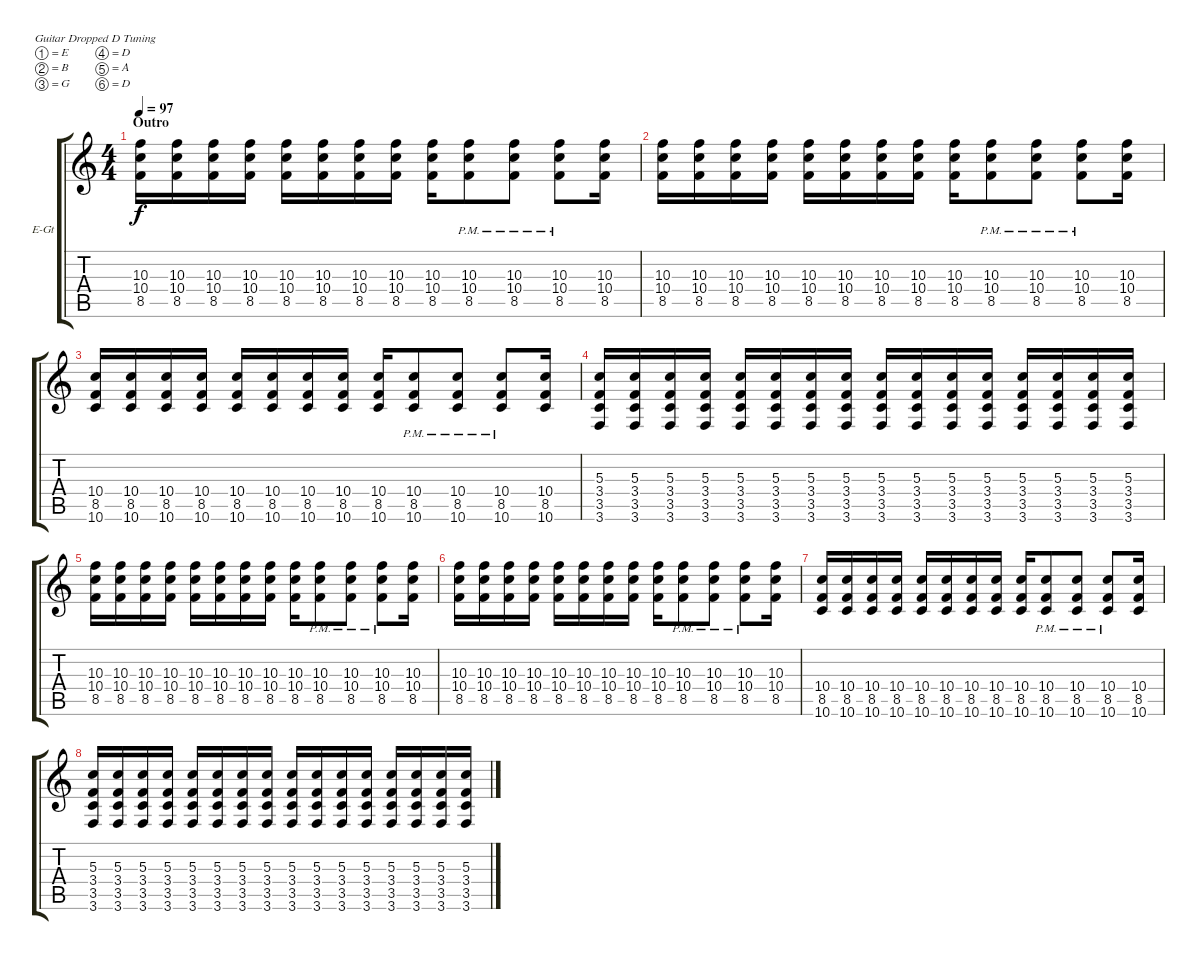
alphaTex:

\bracketExtendMode groupsimilarinstruments
\firstSystemTrackNameOrientation horizontal
\otherSystemsTrackNameOrientation horizontal
\track ("Jerry Horton" "E-Gt") {instrument distortionguitar}
\staff {score tabs}
\tuning (E4 B3 G3 D3 A2 D2)
\ts (4 4)
\section ("" "Outro")
\tempo 97
\clef g2
\ks c
(10.3 10.4 8.5).16{dy f} (10.3 10.4 8.5).16 (10.3 10.4 8.5).16 (10.3 10.4 8.5).16 (10.3 10.4 8.5).16 (10.3 10.4 8.5).16 (10.3 10.4 8.5).16 (10.3 10.4 8.5).16 (10.3 10.4 8.5).16 (10.3{pm} 10.4{pm} 8.5{pm}).8 (10.3{pm} 10.4{pm} 8.5{pm}).8 (10.3{pm} 10.4{pm} 8.5{pm}).8 (10.3 10.4 8.5).16 |
(10.3 10.4 8.5).16 (10.3 10.4 8.5).16 (10.3 10.4 8.5).16 (10.3 10.4 8.5).16 (10.3 10.4 8.5).16 (10.3 10.4 8.5).16 (10.3 10.4 8.5).16 (10.3 10.4 8.5).16 (10.3 10.4 8.5).16 (10.3{pm} 10.4{pm} 8.5{pm}).8 (10.3{pm} 10.4{pm} 8.5{pm}).8 (10.3{pm} 10.4{pm} 8.5{pm}).8 (10.3 10.4 8.5).16 |
(10.4 8.5 10.6).16 (10.4 8.5 10.6).16 (10.4 8.5 10.6).16 (10.4 8.5 10.6).16 (10.4 8.5 10.6).16 (10.4 8.5 10.6).16 (10.4 8.5 10.6).16 (10.4 8.5 10.6).16 (10.4 8.5 10.6).16 (10.4{pm} 8.5{pm} 10.6{pm}).8 (10.4{pm} 8.5{pm} 10.6{pm}).8 (10.4{pm} 8.5{pm} 10.6{pm}).8 (10.4 8.5 10.6).16 |
(5.3 3.4 3.5 3.6).16 (5.3 3.4 3.5 3.6).16 (5.3 3.4 3.5 3.6).16 (5.3 3.4 3.5 3.6).16 (5.3 3.4 3.5 3.6).16 (5.3 3.4 3.5 3.6).16 (5.3 3.4 3.5 3.6).16 (5.3 3.4 3.5 3.6).16 (5.3 3.4 3.5 3.6).16 (5.3 3.4 3.5 3.6).16 (5.3 3.4 3.5 3.6).16 (5.3 3.4 3.5 3.6).16 (5.3 3.4 3.5 3.6).16 (5.3 3.4 3.5 3.6).16 (5.3 3.4 3.5 3.6).16 (5.3 3.4 3.5 3.6).16 |
(10.3 10.4 8.5).16 (10.3 10.4 8.5).16 (10.3 10.4 8.5).16 (10.3 10.4 8.5).16 (10.3 10.4 8.5).16 (10.3 10.4 8.5).16 (10.3 10.4 8.5).16 (10.3 10.4 8.5).16 (10.3 10.4 8.5).16 (10.3{pm} 10.4{pm} 8.5{pm}).8 (10.3{pm} 10.4{pm} 8.5{pm}).8 (10.3{pm} 10.4{pm} 8.5{pm}).8 (10.3 10.4 8.5).16 |
(10.3 10.4 8.5).16 (10.3 10.4 8.5).16 (10.3 10.4 8.5).16 (10.3 10.4 8.5).16 (10.3 10.4 8.5).16 (10.3 10.4 8.5).16 (10.3 10.4 8.5).16 (10.3 10.4 8.5).16 (10.3 10.4 8.5).16 (10.3{pm} 10.4{pm} 8.5{pm}).8 (10.3{pm} 10.4{pm} 8.5{pm}).8 (10.3{pm} 10.4{pm} 8.5{pm}).8 (10.3 10.4 8.5).16 |
(10.4 8.5 10.6).16 (10.4 8.5 10.6).16 (10.4 8.5 10.6).16 (10.4 8.5 10.6).16 (10.4 8.5 10.6).16 (10.4 8.5 10.6).16 (10.4 8.5 10.6).16 (10.4 8.5 10.6).16 (10.4 8.5 10.6).16 (10.4{pm} 8.5{pm} 10.6{pm}).8 (10.4{pm} 8.5{pm} 10.6{pm}).8 (10.4{pm} 8.5{pm} 10.6{pm}).8 (10.4 8.5 10.6).16 |
(5.3 3.4 3.5 3.6).16 (5.3 3.4 3.5 3.6).16 (5.3 3.4 3.5 3.6).16 (5.3 3.4 3.5 3.6).16 (5.3 3.4 3.5 3.6).16 (5.3 3.4 3.5 3.6).16 (5.3 3.4 3.5 3.6).16 (5.3 3.4 3.5 3.6).16 (5.3 3.4 3.5 3.6).16 (5.3 3.4 3.5 3.6).16 (5.3 3.4 3.5 3.6).16 (5.3 3.4 3.5 3.6).16 (5.3 3.4 3.5 3.6).16 (5.3 3.4 3.5 3.6).16 (5.3 3.4 3.5 3.6).16 (5.3 3.4 3.5 3.6).16
